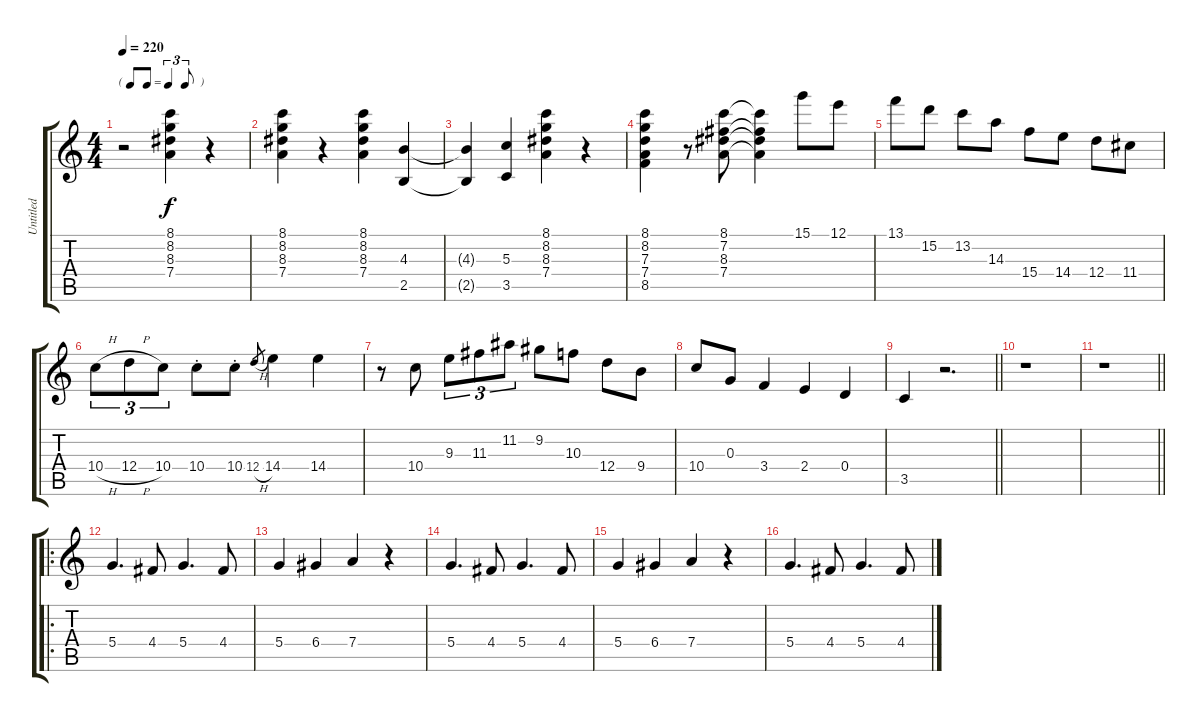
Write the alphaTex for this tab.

\track ("Untitled" "Untitled") {instrument acousticguitarnylon}
\staff {score tabs}
\tuning (E4 B3 G3 D3 A2 E2) {hide}
\ts (4 4)
\tf triplet8th
\tempo 220
\clef g2
\ks c
r.2{dy f} (8.1 8.2 8.3 7.4).4 r.4 |
(8.1 8.2 8.3 7.4).4 r.4 (8.1 8.2 8.3 7.4).4 (4.3 2.5).4 |
(4.3{t} 2.5{t}).4 (5.3 3.5).4 (8.1 8.2 8.3 7.4).4 r.4 |
(8.1 8.2 7.3 7.4 8.5).4 r.8 (8.1 7.2 8.3 7.4).8 (8.1{t} 7.2{t} 8.3{t} 7.4{t}).4 15.1.8 12.1.8 |
13.1.8 15.2.8 13.2.8 14.3.8 15.4.8 14.4.8 12.4.8 11.4.8 |
10.4{h}.8{tu (3 2)} 12.4{h}.8{tu (3 2)} 10.4.8{tu (3 2)} 10.4{st}.8 10.4{st}.8 12.4{h}.8{gr} 14.4.4 14.4.4 |
r.8 10.4.8 9.3.8{tu (3 2)} 11.3.8{tu (3 2)} 11.2.8{tu (3 2)} 9.2.8 10.3.8 12.4.8 9.4.8 |
10.4.8 0.3.8 3.4.4 2.4.4 0.4.4 |
\barLineRight lightlight
3.5.4 r.2{d} |
r.1 |
\barLineRight lightlight
r.1 |
\ro
5.4.4{d} 4.4.8 5.4.4{d} 4.4.8 |
5.4.4 6.4.4 7.4.4 r.4 |
5.4.4{d} 4.4.8 5.4.4{d} 4.4.8 |
5.4.4 6.4.4 7.4.4 r.4 |
5.4.4{d} 4.4.8 5.4.4{d} 4.4.8
